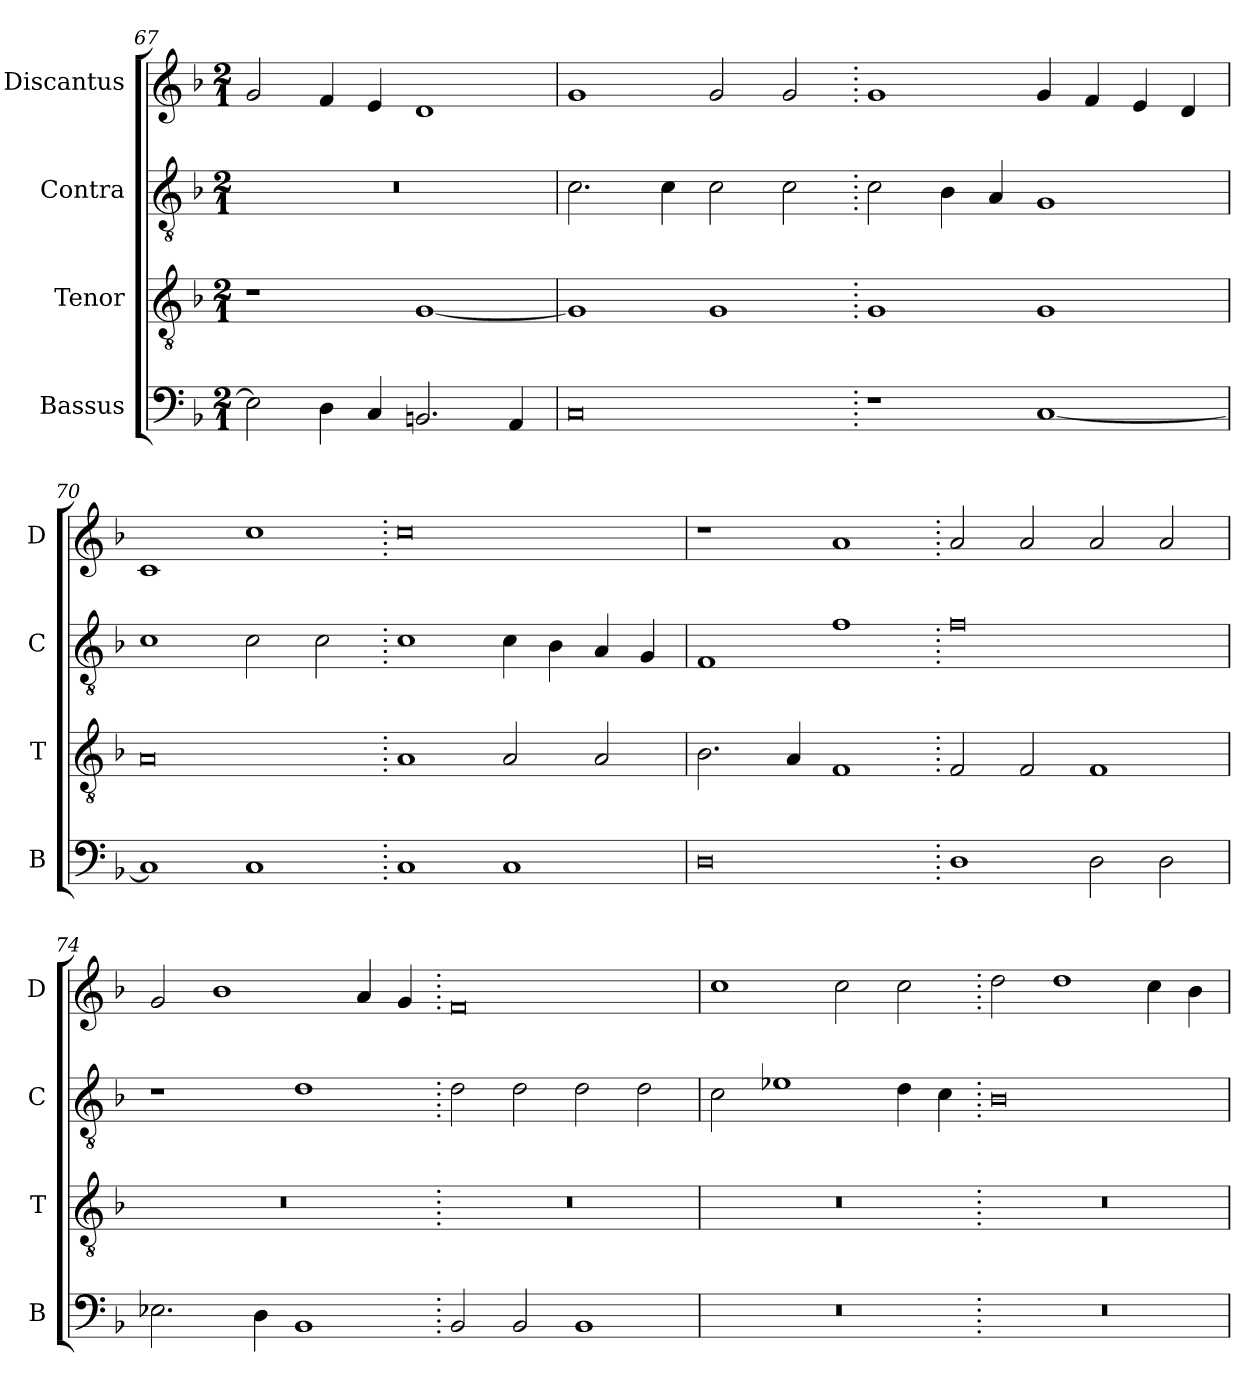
**kern	**kern	**kern	**kern
*part4	*part3	*part2	*part1
*staff4	*staff3	*staff2	*staff1
*I"Bassus	*I"Tenor	*I"Contra	*I"Discantus
*I'B	*I'T	*I'C	*I'D
*clefF4	*clefGv2	*clefGv2	*clefG2
*k[b-]	*k[b-]	*k[b-]	*k[b-]
*M2/1	*M2/1	*M2/1	*M2/1
=67	=67	=67	=67
2E\]	1r	0r	2g/
4D\	.	.	4f/
4C/	.	.	4e/
2.BBn/	[1G	.	1d
4AA/	.	.	.
=68	=68	=68	=68
0C	1G]	2.c\	1g
.	.	4c\	.
.	1G	2c\	2g/
.	.	2c\	2g/
=69.	=69.	=69.	=69.
1r	1G	2c\	1g
.	.	4B-\	.
.	.	4A/	.
[1C	1G	1G	4g/
.	.	.	4f/
.	.	.	4e/
.	.	.	4d/
=70	=70	=70	=70
1C]	0A	1c	1c
1C	.	2c\	1cc
.	.	2c\	.
=71.	=71.	=71.	=71.
1C	1A	1c	0cc
1C	2A/	4c\	.
.	.	4B-\	.
.	2A/	4A/	.
.	.	4G/	.
=72	=72	=72	=72
0D	2.B-\	1F	1r
.	4A/	.	.
.	1F	1f	1a
=73.	=73.	=73.	=73.
1D	2F/	0f	2a/
.	2F/	.	2a/
2D\	1F	.	2a/
2D\	.	.	2a/
=74	=74	=74	=74
2.E-X\	0r	1r	2g/
.	.	.	1b-
4D\	.	.	.
1BB-	.	1d	.
.	.	.	4a/
.	.	.	4g/
=75.	=75.	=75.	=75.
2BB-/	0r	2d\	0f
2BB-/	.	2d\	.
1BB-	.	2d\	.
.	.	2d\	.
=76	=76	=76	=76
0r	0r	2c\	1cc
.	.	1e-X	.
.	.	.	2cc\
.	.	4d\	2cc\
.	.	4c\	.
=77.	=77.	=77.	=77.
0r	0r	0B-	2dd\
.	.	.	1dd
.	.	.	4cc\
.	.	.	4b-\
=	=	=	=
*-	*-	*-	*-
